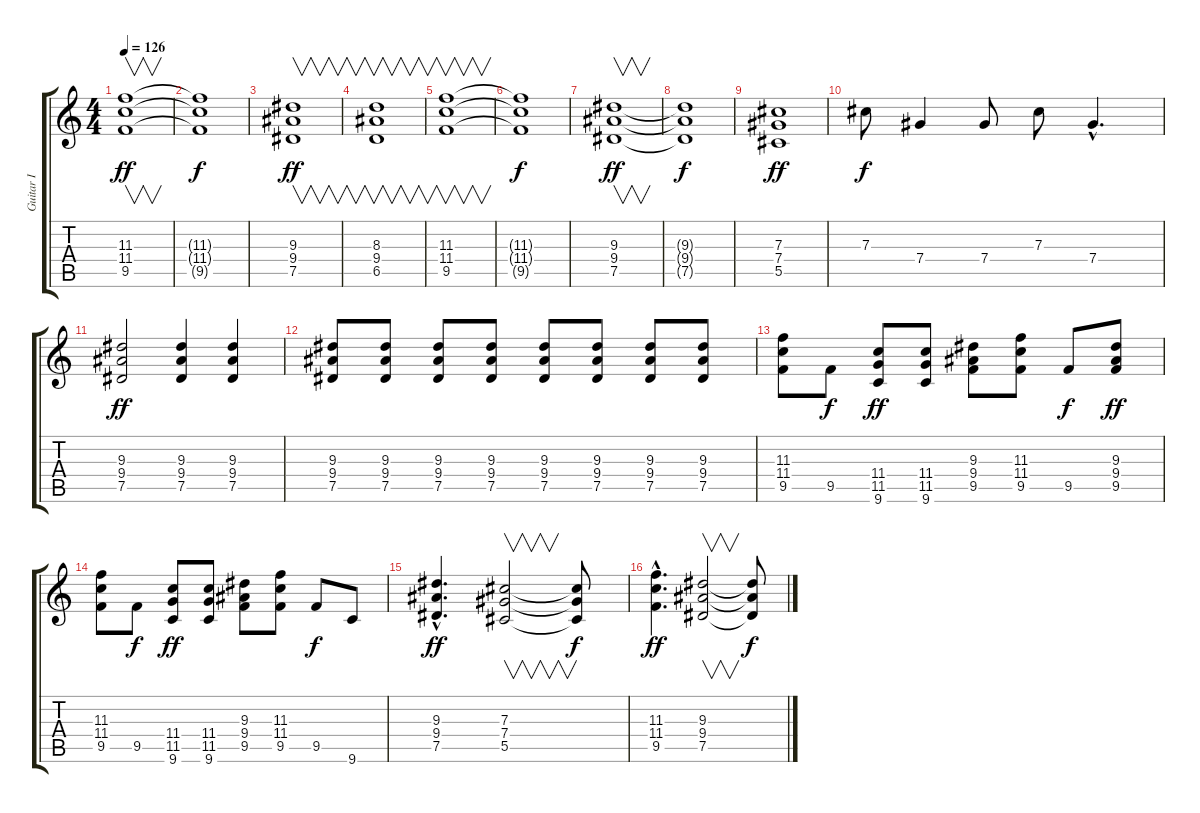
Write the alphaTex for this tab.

\track ("Guitar I" "Guitar I") {instrument overdrivenguitar}
\staff {score tabs}
\tuning (Eb4 Bb3 Gb3 Db3 Ab2 Eb2) {hide}
\ts (4 4)
\tempo 126
\clef g2
\ks c
(11.3 11.4 9.5).1{v dy ff} |
(11.3{t} 11.4{t} 9.5{t}).1{dy f} |
(9.3 9.4 7.5).1{v dy ff} |
(8.3 9.4 6.5).1{v} |
(11.3 11.4 9.5).1{v} |
(11.3{t} 11.4{t} 9.5{t}).1{dy f} |
(9.3 9.4 7.5).1{v dy ff} |
(9.3{t} 9.4{t} 7.5{t}).1{dy f} |
(7.3 7.4 5.5).1{dy ff} |
7.3.8{dy f} 7.4.4 7.4.8 7.3.8 7.4{hac}.4{d} |
(9.3 9.4 7.5).2{dy ff} (9.3 9.4 7.5).4 (9.3 9.4 7.5).4 |
(9.3 9.4 7.5).8 (9.3 9.4 7.5).8 (9.3 9.4 7.5).8 (9.3 9.4 7.5).8 (9.3 9.4 7.5).8 (9.3 9.4 7.5).8 (9.3 9.4 7.5).8 (9.3 9.4 7.5).8 |
(11.3 11.4 9.5).8 9.5.8{dy f} (11.4 11.5 9.6).8{dy ff} (11.4 11.5 9.6).8 (9.3 9.4 9.5).8 (11.3 11.4 9.5).8 9.5.8{dy f} (9.3 9.4 9.5).8{dy ff} |
(11.3 11.4 9.5).8 9.5.8{dy f} (11.4 11.5 9.6).8{dy ff} (11.4 11.5 9.6).8 (9.3 9.4 9.5).8 (11.3 11.4 9.5).8 9.5.8{dy f} 9.6.8 |
(9.3{hac} 9.4{hac} 7.5{hac}).4{d dy ff} (7.3 7.4 5.5).2{v} (7.3{t} 7.4{t} 5.5{t}).8{dy f} |
(11.3{hac} 11.4{hac} 9.5{hac}).4{d dy ff} (9.3 9.4 7.5).2{v} (9.3{t} 9.4{t} 7.5{t}).8{dy f}
